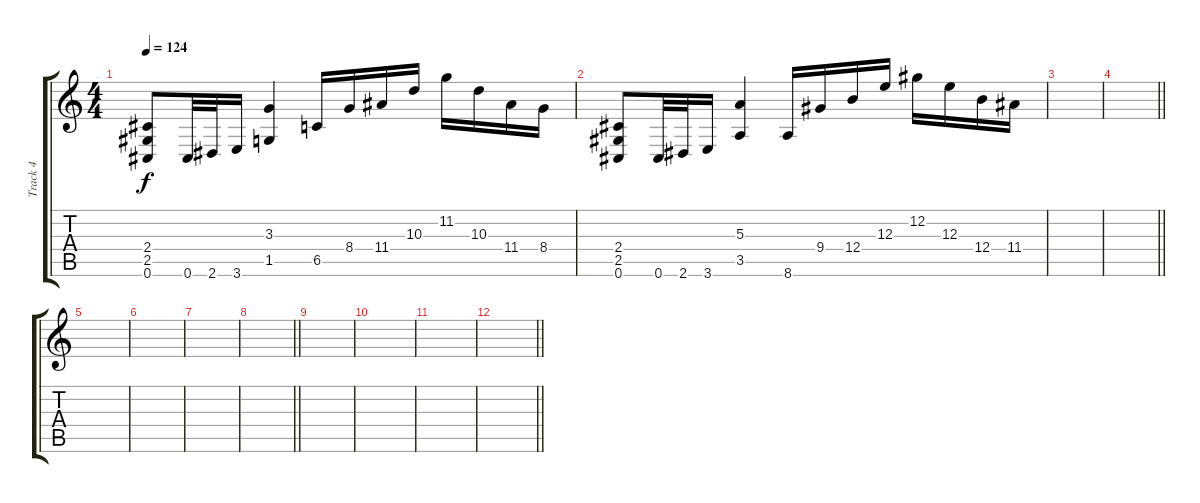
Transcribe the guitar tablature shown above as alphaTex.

\track ("Track 4" "Track 4") {instrument distortionguitar}
\staff {score tabs}
\tuning (Db4 Ab3 E3 B2 Gb2 Db2) {hide}
\ts (4 4)
\tempo 124
\clef g2
\ks c
(2.4 2.5 0.6).8{dy f} 0.6.32 2.6.32 3.6.16 (3.3 1.5).4 6.5.16 8.4.16 11.4.16 10.3.16 11.2.16 10.3.16 11.4.16 8.4.16 |
(2.4 2.5 0.6).8 0.6.32 2.6.32 3.6.16 (5.3 3.5).4 8.6.16 9.4.16 12.4.16 12.3.16 12.2.16 12.3.16 12.4.16 11.4.16 |
|
\barLineRight lightlight
|
|
|
|
\barLineRight lightlight
|
|
|
|
\barLineRight lightlight
